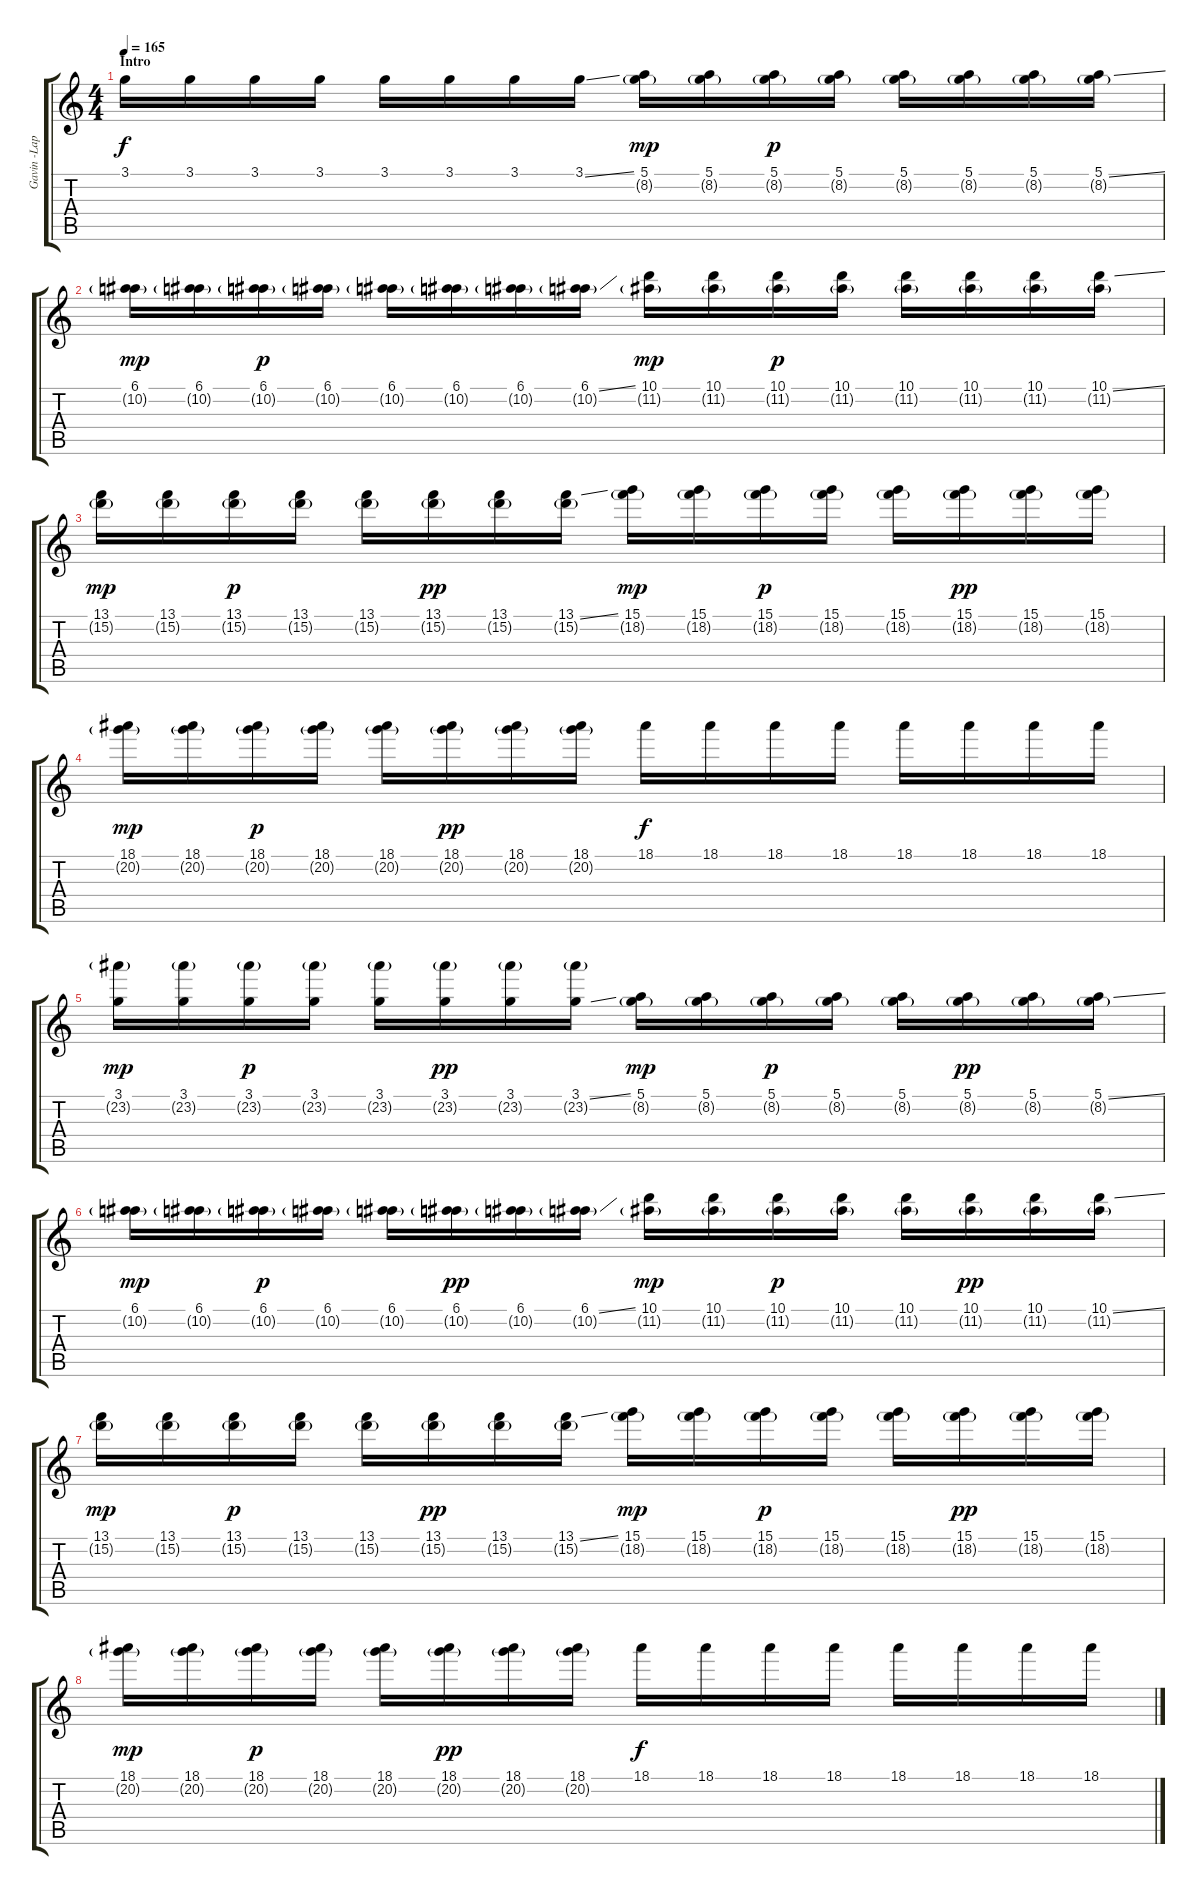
\track ("Gavin -LapSteelGtr" "Gavin -Lap") {instrument overdrivenguitar}
\staff {score tabs}
\tuning (E4 B3 G3 D3 A2 E2) {hide}
\ts (4 4)
\section ("" "Intro")
\tempo 165
\clef g2
\ks c
3.1.16{dy f instrument overdrivenguitar} 3.1.16 3.1.16 3.1.16 3.1.16 3.1.16 3.1.16 3.1{ss}.16 (5.1 8.2{g}).16{dy mp} (5.1 8.2{g}).16 (5.1 8.2{g}).16{dy p} (5.1 8.2{g}).16 (5.1 8.2{g}).16 (5.1 8.2{g}).16 (5.1 8.2{g}).16 (5.1{ss} 8.2{g}).16 |
(6.1 10.2{g}).16{dy mp} (6.1 10.2{g}).16 (6.1 10.2{g}).16{dy p} (6.1 10.2{g}).16 (6.1 10.2{g}).16 (6.1 10.2{g}).16 (6.1 10.2{g}).16 (6.1{ss} 10.2{g}).16 (10.1 11.2{g}).16{dy mp} (10.1 11.2{g}).16 (10.1 11.2{g}).16{dy p} (10.1 11.2{g}).16 (10.1 11.2{g}).16 (10.1 11.2{g}).16 (10.1 11.2{g}).16 (10.1{ss} 11.2{g}).16 |
(13.1 15.2{g}).16{dy mp} (13.1 15.2{g}).16 (13.1 15.2{g}).16{dy p} (13.1 15.2{g}).16 (13.1 15.2{g}).16 (13.1 15.2{g}).16{dy pp} (13.1 15.2{g}).16 (13.1{ss} 15.2{g}).16 (15.1 18.2{g}).16{dy mp} (15.1 18.2{g}).16 (15.1 18.2{g}).16{dy p} (15.1 18.2{g}).16 (15.1 18.2{g}).16 (15.1 18.2{g}).16{dy pp} (15.1 18.2{g}).16 (15.1 18.2{g}).16 |
(18.1 20.2{g}).16{dy mp} (18.1 20.2{g}).16 (18.1 20.2{g}).16{dy p} (18.1 20.2{g}).16 (18.1 20.2{g}).16 (18.1 20.2{g}).16{dy pp} (18.1 20.2{g}).16 (18.1 20.2{g}).16 18.1.16{dy f} 18.1.16 18.1.16 18.1.16 18.1.16 18.1.16 18.1.16 18.1.16 |
(3.1 23.2{g}).16{dy mp} (3.1 23.2{g}).16 (3.1 23.2{g}).16{dy p} (3.1 23.2{g}).16 (3.1 23.2{g}).16 (3.1 23.2{g}).16{dy pp} (3.1 23.2{g}).16 (3.1{ss} 23.2{g}).16 (5.1 8.2{g}).16{dy mp} (5.1 8.2{g}).16 (5.1 8.2{g}).16{dy p} (5.1 8.2{g}).16 (5.1 8.2{g}).16 (5.1 8.2{g}).16{dy pp} (5.1 8.2{g}).16 (5.1{ss} 8.2{g}).16 |
(6.1 10.2{g}).16{dy mp} (6.1 10.2{g}).16 (6.1 10.2{g}).16{dy p} (6.1 10.2{g}).16 (6.1 10.2{g}).16 (6.1 10.2{g}).16{dy pp} (6.1 10.2{g}).16 (6.1{ss} 10.2{g}).16 (10.1 11.2{g}).16{dy mp} (10.1 11.2{g}).16 (10.1 11.2{g}).16{dy p} (10.1 11.2{g}).16 (10.1 11.2{g}).16 (10.1 11.2{g}).16{dy pp} (10.1 11.2{g}).16 (10.1{ss} 11.2{g}).16 |
(13.1 15.2{g}).16{dy mp} (13.1 15.2{g}).16 (13.1 15.2{g}).16{dy p} (13.1 15.2{g}).16 (13.1 15.2{g}).16 (13.1 15.2{g}).16{dy pp} (13.1 15.2{g}).16 (13.1{ss} 15.2{g}).16 (15.1 18.2{g}).16{dy mp} (15.1 18.2{g}).16 (15.1 18.2{g}).16{dy p} (15.1 18.2{g}).16 (15.1 18.2{g}).16 (15.1 18.2{g}).16{dy pp} (15.1 18.2{g}).16 (15.1 18.2{g}).16 |
(18.1 20.2{g}).16{dy mp} (18.1 20.2{g}).16 (18.1 20.2{g}).16{dy p} (18.1 20.2{g}).16 (18.1 20.2{g}).16 (18.1 20.2{g}).16{dy pp} (18.1 20.2{g}).16 (18.1 20.2{g}).16 18.1.16{dy f} 18.1.16 18.1.16 18.1.16 18.1.16 18.1.16 18.1.16 18.1.16
